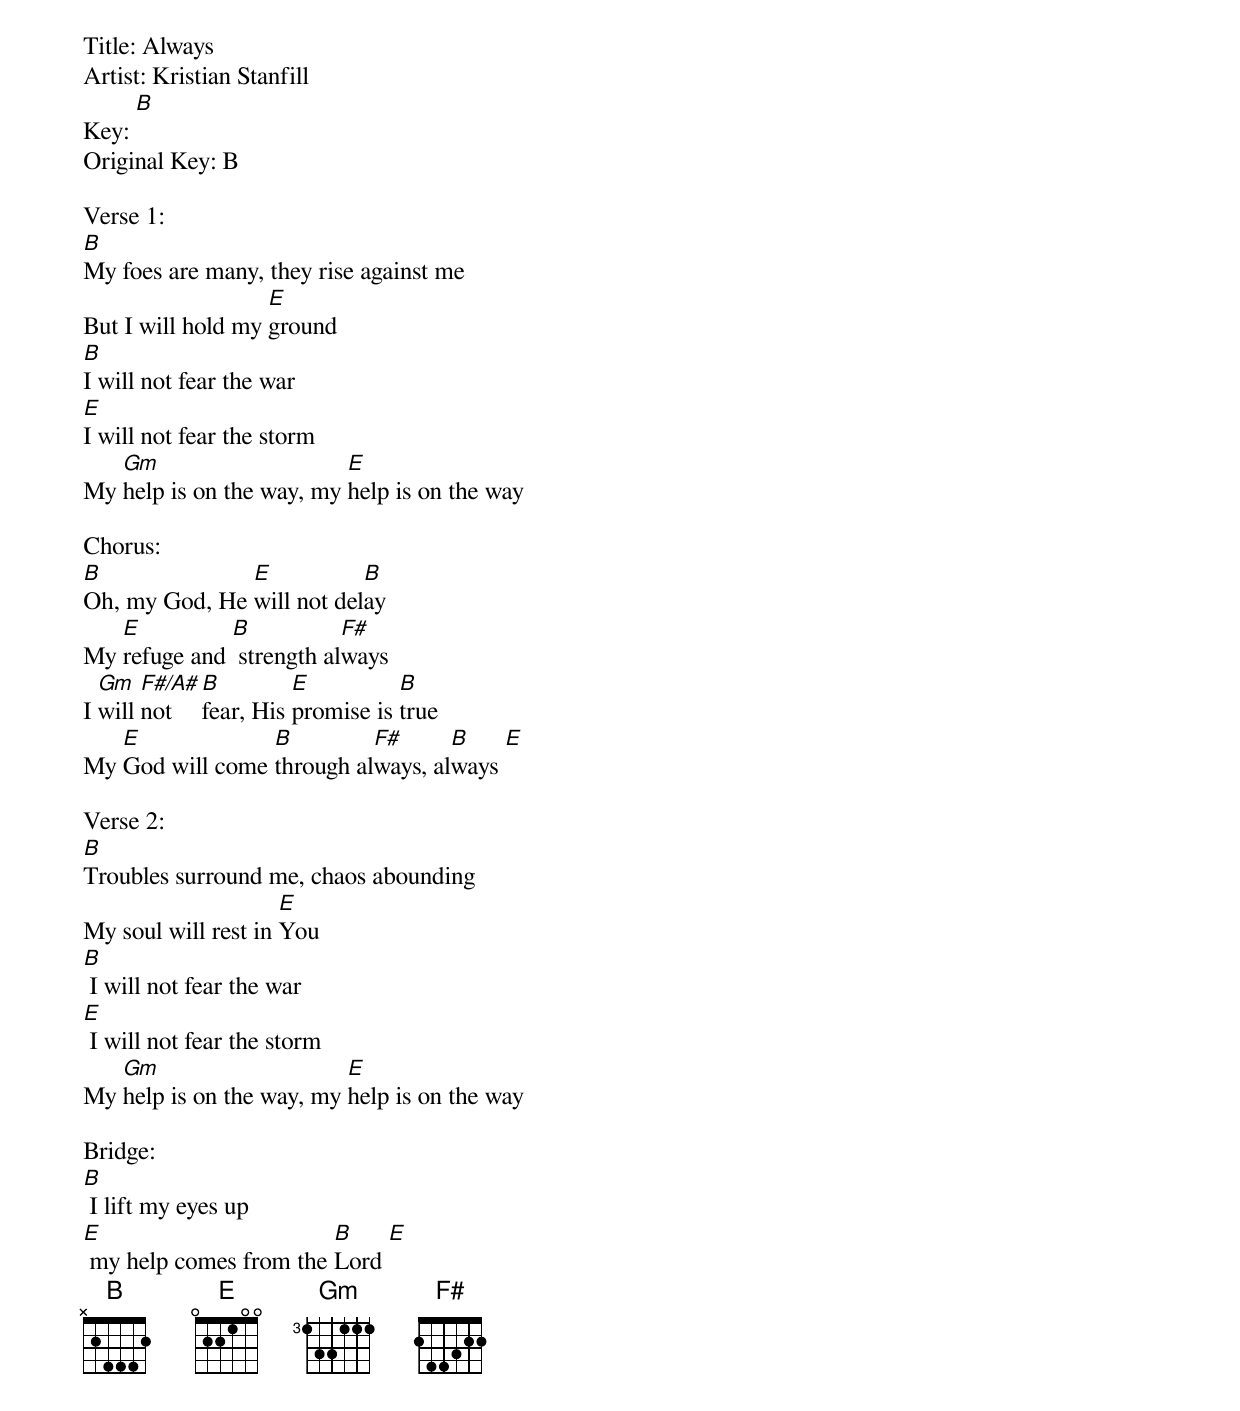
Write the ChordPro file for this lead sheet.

Title: Always
Artist: Kristian Stanfill
Key: [B]
Original Key: B

Verse 1:
[B]My foes are many, they rise against me
But I will hold my [E]ground
[B]I will not fear the war
[E]I will not fear the storm
My [Gm]help is on the way, my [E]help is on the way

Chorus:
[B]Oh, my God, He [E]will not del[B]ay
My [E]refuge and [B] strength al[F#]ways
I [Gm]will [F#/A#]not [B]fear, His [E]promise is [B]true
My [E]God will come [B]through al[F#]ways, al[B]ways [E]

Verse 2:
[B]Troubles surround me, chaos abounding
My soul will rest in [E]You
[B] I will not fear the war
[E] I will not fear the storm
My [Gm]help is on the way, my [E]help is on the way

Bridge:
[B] I lift my eyes up
[E] my help comes from the [B]Lord [E]
